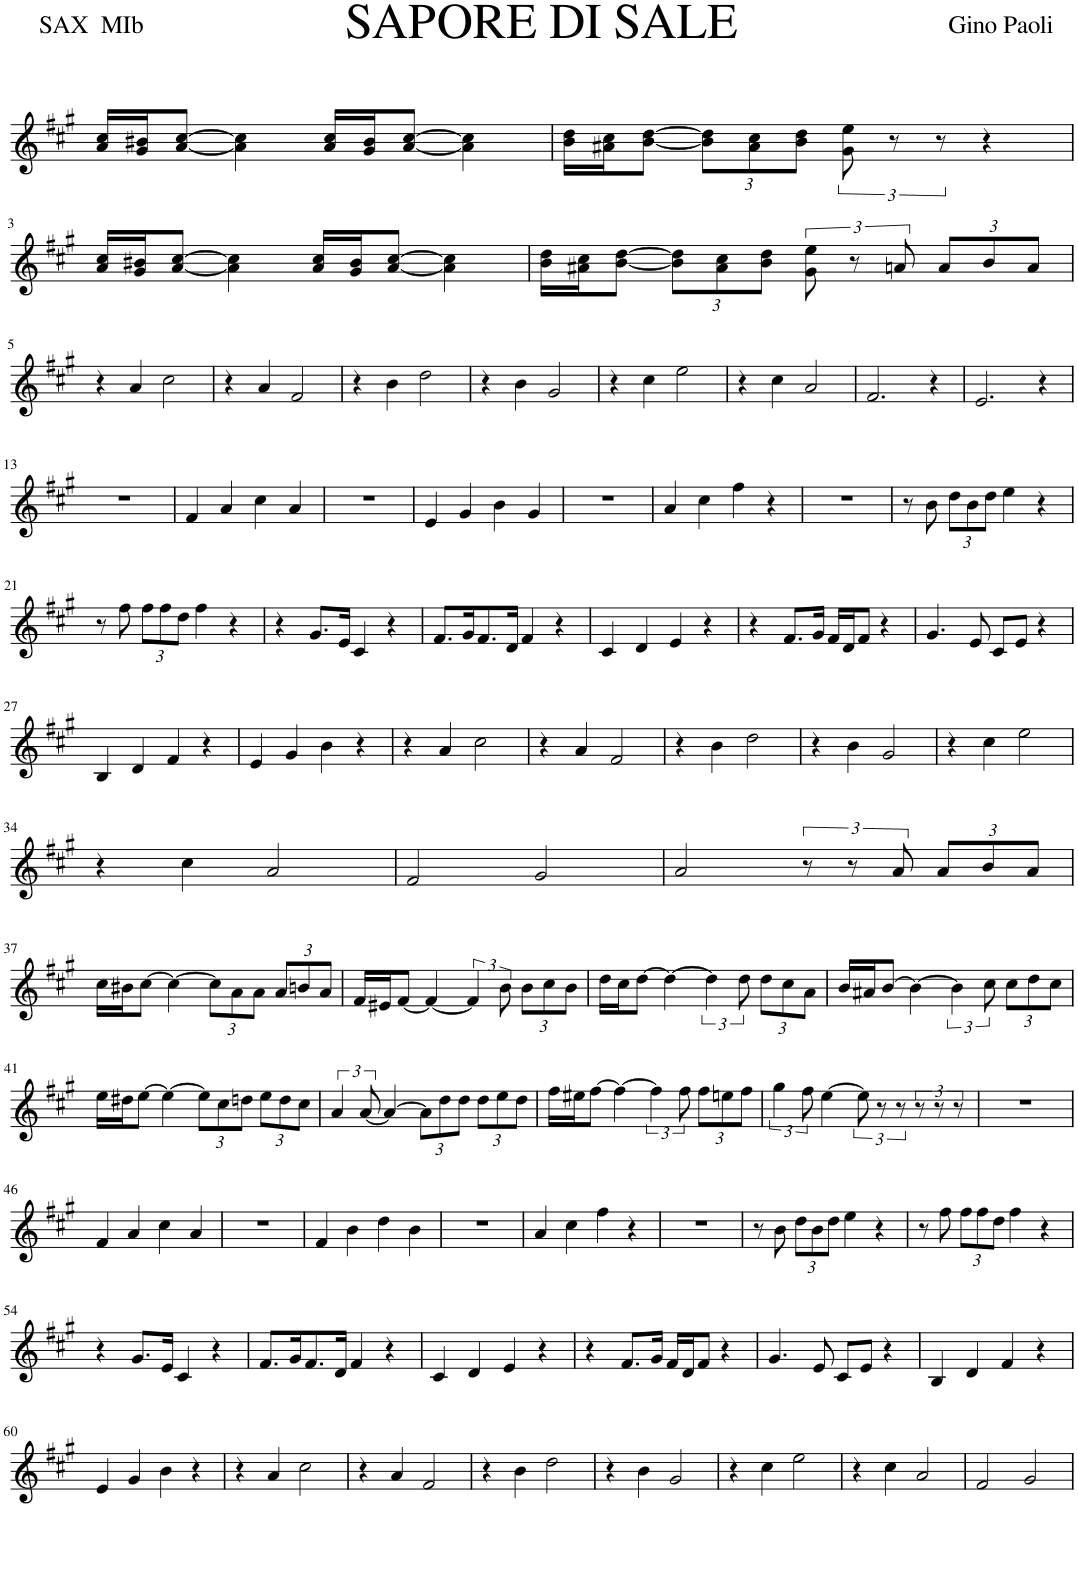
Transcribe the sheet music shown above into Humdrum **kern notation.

**kern
*part1
*staff1
*I"Piano
*I'Pno
*clefG2
*k[f#c#g#]
=1
16a/ 16cc#/LL
16g#/ 16b#X/J
[8a/ [8cc#/J
4a\] 4cc#\]
16a/ 16cc#/LL
16g#/ 16b#/J
[8a/ [8cc#/J
4a\] 4cc#\]
=2
16b\ 16dd\LL
16a#X\ 16cc#\J
[8b\ [8dd\J
*Xbrackettup
12b\] 12dd\]L
12a#\ 12cc#\
12b\ 12dd\J
*brackettup
12g#\ 12ee\
12r
12r
4r
!!LO:LB:g=z
=3
16a/ 16cc#/LL
16g#/ 16b#X/J
[8a/ [8cc#/J
4a\] 4cc#\]
16a/ 16cc#/LL
16g#/ 16b#/J
[8a/ [8cc#/J
4a\] 4cc#\]
=4
16b\ 16dd\LL
16a#X\ 16cc#\J
[8b\ [8dd\J
*Xbrackettup
12b\] 12dd\]L
12a#\ 12cc#\
12b\ 12dd\J
*brackettup
12g#\ 12ee\
12r
12an/
*Xbrackettup
12a/L
12b/
12a/J
!!LO:LB:g=z
=5
4r
4a/
2cc#\
=6
4r
4a/
2f#/
=7
4r
4b\
2dd\
=8
4r
4b\
2g#/
=9
4r
4cc#\
2ee\
=10
4r
4cc#\
2a/
=11
2.f#/
4r
=12
2.e/
4r
!!LO:LB:g=z
=13
1r
=14
4f#/
4a/
4cc#\
4a/
=15
1r
=16
4e/
4g#/
4b\
4g#/
=17
1r
=18
4a/
4cc#\
4ff#\
4r
=19
1r
=20
8r
8b\
12dd\L
12b\
12dd\J
4ee\
4r
!!LO:LB:g=z
=21
8r
8ff#\
12ff#\L
12ff#\
12dd\J
4ff#\
4r
=22
4r
8.g#/L
16e/Jk
4c#/
4r
=23
8.f#/L
16g#/K
8.f#/
16d/Jk
4f#/
4r
=24
4c#/
4d/
4e/
4r
=25
4r
8.f#/L
16g#/Jk
16f#/LL
16d/J
8f#/J
4r
=26
4.g#/
8e/
8c#/L
8e/J
4r
!!LO:LB:g=z
=27
4B/
4d/
4f#/
4r
=28
4e/
4g#/
4b\
4r
=29
4r
4a/
2cc#\
=30
4r
4a/
2f#/
=31
4r
4b\
2dd\
=32
4r
4b\
2g#/
=33
4r
4cc#\
2ee\
!!LO:LB:g=z
=34
4r
4cc#\
2a/
=35
2f#/
2g#/
=36
2a/
*brackettup
12r
12r
12a/
*Xbrackettup
12a/L
12b/
12a/J
!!LO:LB:g=z
=37
16cc#\LL
16b#X\J
[8cc#\J
4cc#\_
12cc#\L]
12a\
12a\J
12a/L
12bn/
12a/J
=38
16f#/LL
16e#X/J
[8f#/J
4f#/_
*brackettup
6f#/]
12b\
*Xbrackettup
12b\L
12cc#\
12b\J
=39
16dd\LL
16cc#\J
[8dd\J
4dd\_
*brackettup
6dd\]
12dd\
*Xbrackettup
12dd\L
12cc#\
12a\J
=40
16b/LL
16a#X/J
[8b/J
4b\_
*brackettup
6b\]
12cc#\
*Xbrackettup
12cc#\L
12dd\
12cc#\J
!!LO:LB:g=z
=41
16ee\LL
16dd#X\J
[8ee\J
4ee\_
12ee\L]
12cc#\
12ddn\J
12ee\L
12dd\
12cc#\J
=42
*brackettup
6a/
[12a/
4a/_
*Xbrackettup
12a\L]
12dd\
12dd\J
12dd\L
12ee\
12dd\J
=43
16ff#\LL
16ee#X\J
[8ff#\J
4ff#\_
*brackettup
6ff#\]
12ff#\
*Xbrackettup
12ff#\L
12een\
12ff#\J
=44
*brackettup
6gg#\
12ff#\
[4ee\
12ee\]
4r
12r
12r
=45
1r
!!LO:LB:g=z
=46
4f#/
4a/
4cc#\
4a/
=47
1r
=48
4f#/
4b\
4dd\
4b\
=49
1r
=50
4a/
4cc#\
4ff#\
4r
=51
1r
=52
8r
8b\
*Xbrackettup
12dd\L
12b\
12dd\J
4ee\
4r
=53
8r
8ff#\
12ff#\L
12ff#\
12dd\J
4ff#\
4r
!!LO:LB:g=z
=54
4r
8.g#/L
16e/Jk
4c#/
4r
=55
8.f#/L
16g#/K
8.f#/
16d/Jk
4f#/
4r
=56
4c#/
4d/
4e/
4r
=57
4r
8.f#/L
16g#/Jk
16f#/LL
16d/J
8f#/J
4r
=58
4.g#/
8e/
8c#/L
8e/J
4r
=59
4B/
4d/
4f#/
4r
!!LO:LB:g=z
=60
4e/
4g#/
4b\
4r
=61
4r
4a/
2cc#\
=62
4r
4a/
2f#/
=63
4r
4b\
2dd\
=64
4r
4b\
2g#/
=65
4r
4cc#\
2ee\
=66
4r
4cc#\
2a/
=67
2f#/
2g#/
=
*-
